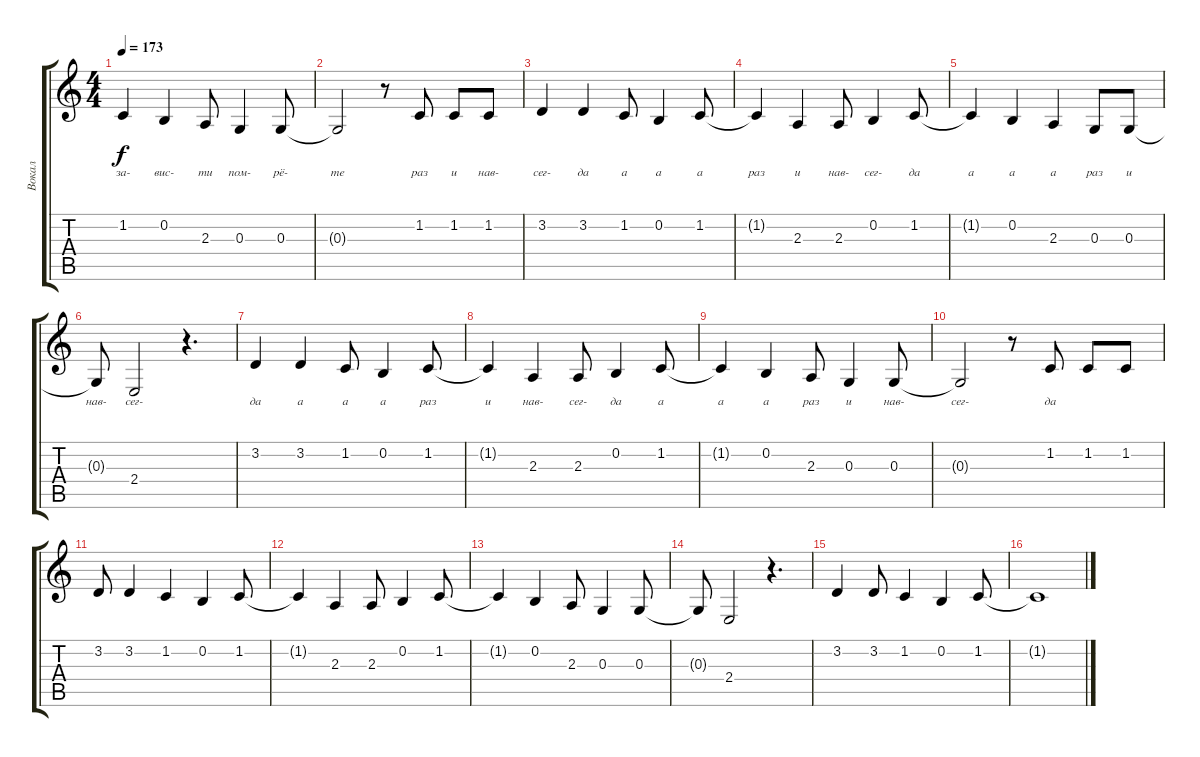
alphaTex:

\track ("Вокал" "Вокал") {instrument lead8bassandlead}
\staff {score tabs}
\tuning (E4 B3 G3 D3 A2 E2) {hide}
\ts (4 4)
\tempo 173
\clef g2
\ks c
1.2{t}.4{lyrics (0 "за-") lyrics (1 "") lyrics (2 "") lyrics (3 "") lyrics (4 "") dy f} 0.2.4{lyrics (0 "вис-") lyrics (1 "") lyrics (2 "") lyrics (3 "") lyrics (4 "")} 2.3.8{lyrics (0 "ти") lyrics (1 "") lyrics (2 "") lyrics (3 "") lyrics (4 "")} 0.3.4{lyrics (0 "пом-") lyrics (1 "") lyrics (2 "") lyrics (3 "") lyrics (4 "")} 0.3.8{lyrics (0 "рё-") lyrics (1 "") lyrics (2 "") lyrics (3 "") lyrics (4 "")} |
0.3{t}.2{lyrics (0 "те") lyrics (1 "") lyrics (2 "") lyrics (3 "") lyrics (4 "")} r.8 1.2.8{lyrics (0 "раз") lyrics (1 "") lyrics (2 "") lyrics (3 "") lyrics (4 "")} 1.2.8{lyrics (0 "и") lyrics (1 "") lyrics (2 "") lyrics (3 "") lyrics (4 "")} 1.2.8{lyrics (0 "нав-") lyrics (1 "") lyrics (2 "") lyrics (3 "") lyrics (4 "")} |
3.2.4{lyrics (0 "сег-") lyrics (1 "") lyrics (2 "") lyrics (3 "") lyrics (4 "")} 3.2.4{lyrics (0 "да") lyrics (1 "") lyrics (2 "") lyrics (3 "") lyrics (4 "")} 1.2.8{lyrics (0 "а") lyrics (1 "") lyrics (2 "") lyrics (3 "") lyrics (4 "")} 0.2.4{lyrics (0 "а") lyrics (1 "") lyrics (2 "") lyrics (3 "") lyrics (4 "")} 1.2.8{lyrics (0 "а") lyrics (1 "") lyrics (2 "") lyrics (3 "") lyrics (4 "")} |
1.2{t}.4{lyrics (0 "раз") lyrics (1 "") lyrics (2 "") lyrics (3 "") lyrics (4 "")} 2.3.4{lyrics (0 "и") lyrics (1 "") lyrics (2 "") lyrics (3 "") lyrics (4 "")} 2.3.8{lyrics (0 "нав-") lyrics (1 "") lyrics (2 "") lyrics (3 "") lyrics (4 "")} 0.2.4{lyrics (0 "сег-") lyrics (1 "") lyrics (2 "") lyrics (3 "") lyrics (4 "")} 1.2.8{lyrics (0 "да") lyrics (1 "") lyrics (2 "") lyrics (3 "") lyrics (4 "")} |
1.2{t}.4{lyrics (0 "а") lyrics (1 "") lyrics (2 "") lyrics (3 "") lyrics (4 "")} 0.2.4{lyrics (0 "а") lyrics (1 "") lyrics (2 "") lyrics (3 "") lyrics (4 "")} 2.3.4{lyrics (0 "а") lyrics (1 "") lyrics (2 "") lyrics (3 "") lyrics (4 "")} 0.3.8{lyrics (0 "раз") lyrics (1 "") lyrics (2 "") lyrics (3 "") lyrics (4 "")} 0.3.8{lyrics (0 "и") lyrics (1 "") lyrics (2 "") lyrics (3 "") lyrics (4 "")} |
0.3{t}.8{lyrics (0 "нав-") lyrics (1 "") lyrics (2 "") lyrics (3 "") lyrics (4 "")} 2.4.2{lyrics (0 "сег-") lyrics (1 "") lyrics (2 "") lyrics (3 "") lyrics (4 "")} r.4{d} |
3.2.4{lyrics (0 "да") lyrics (1 "") lyrics (2 "") lyrics (3 "") lyrics (4 "")} 3.2.4{lyrics (0 "а") lyrics (1 "") lyrics (2 "") lyrics (3 "") lyrics (4 "")} 1.2.8{lyrics (0 "а") lyrics (1 "") lyrics (2 "") lyrics (3 "") lyrics (4 "")} 0.2.4{lyrics (0 "а") lyrics (1 "") lyrics (2 "") lyrics (3 "") lyrics (4 "")} 1.2.8{lyrics (0 "раз") lyrics (1 "") lyrics (2 "") lyrics (3 "") lyrics (4 "")} |
1.2{t}.4{lyrics (0 "и") lyrics (1 "") lyrics (2 "") lyrics (3 "") lyrics (4 "")} 2.3.4{lyrics (0 "нав-") lyrics (1 "") lyrics (2 "") lyrics (3 "") lyrics (4 "")} 2.3.8{lyrics (0 "сег-") lyrics (1 "") lyrics (2 "") lyrics (3 "") lyrics (4 "")} 0.2.4{lyrics (0 "да") lyrics (1 "") lyrics (2 "") lyrics (3 "") lyrics (4 "")} 1.2.8{lyrics (0 "а") lyrics (1 "") lyrics (2 "") lyrics (3 "") lyrics (4 "")} |
1.2{t}.4{lyrics (0 "а") lyrics (1 "") lyrics (2 "") lyrics (3 "") lyrics (4 "")} 0.2.4{lyrics (0 "а") lyrics (1 "") lyrics (2 "") lyrics (3 "") lyrics (4 "")} 2.3.8{lyrics (0 "раз") lyrics (1 "") lyrics (2 "") lyrics (3 "") lyrics (4 "")} 0.3.4{lyrics (0 "и") lyrics (1 "") lyrics (2 "") lyrics (3 "") lyrics (4 "")} 0.3.8{lyrics (0 "нав-") lyrics (1 "") lyrics (2 "") lyrics (3 "") lyrics (4 "")} |
0.3{t}.2{lyrics (0 "сег-") lyrics (1 "") lyrics (2 "") lyrics (3 "") lyrics (4 "")} r.8 1.2.8{lyrics (0 "да") lyrics (1 "") lyrics (2 "") lyrics (3 "") lyrics (4 "")} 1.2.8 1.2.8 |
3.2.8 3.2.4 1.2.4 0.2.4 1.2.8 |
1.2{t}.4 2.3.4 2.3.8 0.2.4 1.2.8 |
1.2{t}.4 0.2.4 2.3.8 0.3.4 0.3.8 |
0.3{t}.8 2.4.2 r.4{d} |
3.2.4 3.2.8 1.2.4 0.2.4 1.2.8 |
1.2{t}.1
